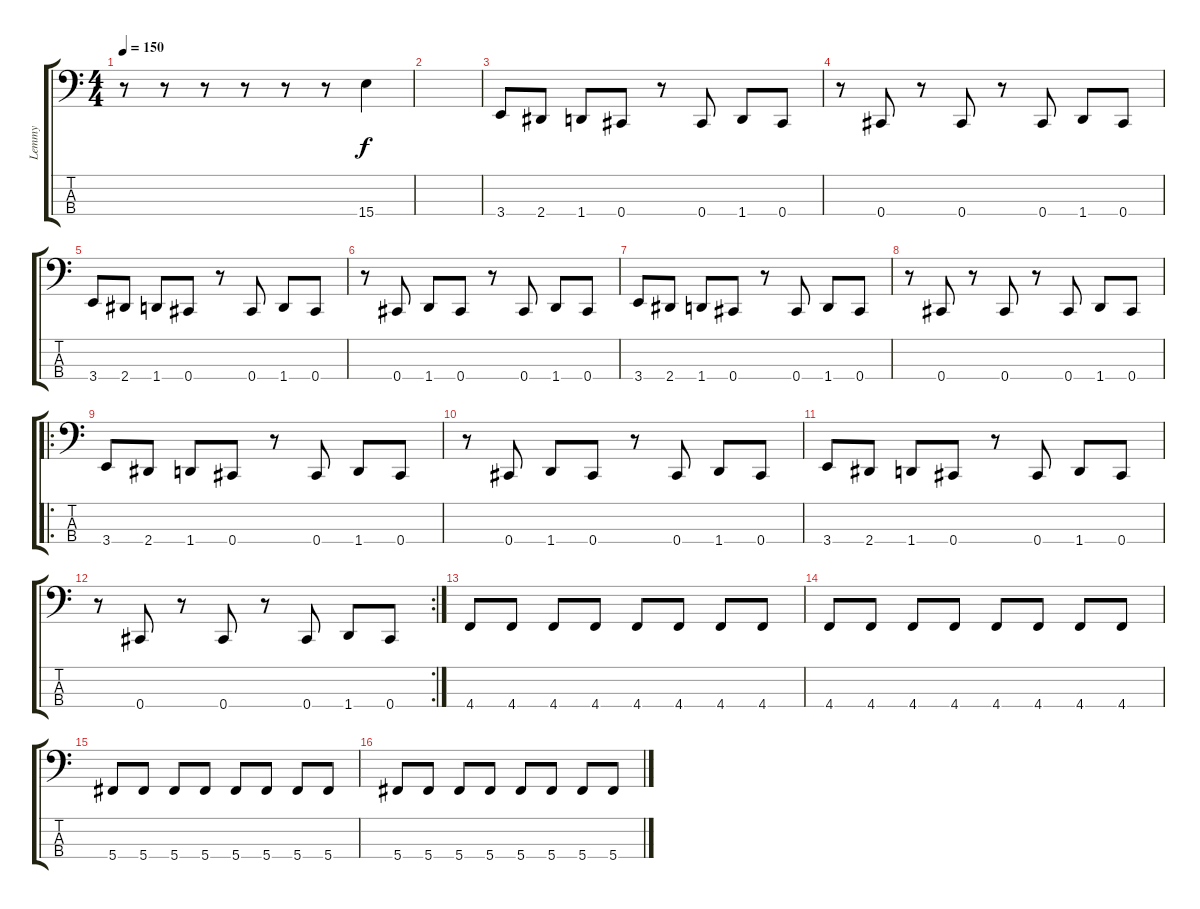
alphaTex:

\track ("Lemmy" "Lemmy") {instrument overdrivenguitar}
\staff {score tabs}
\tuning (Gb2 Db2 Ab1 Db1) {hide}
\ts (4 4)
\tempo 150
\clef f4
\ks c
r.8{dy f} r.8 r.8 r.8 r.8 r.8 15.4.4 |
|
3.4.8 2.4.8 1.4.8 0.4.8 r.8 0.4.8 1.4.8 0.4.8 |
r.8 0.4.8 r.8 0.4.8 r.8 0.4.8 1.4.8 0.4.8 |
3.4.8 2.4.8 1.4.8 0.4.8 r.8 0.4.8 1.4.8 0.4.8 |
r.8 0.4.8 1.4.8 0.4.8 r.8 0.4.8 1.4.8 0.4.8 |
3.4.8 2.4.8 1.4.8 0.4.8 r.8 0.4.8 1.4.8 0.4.8 |
r.8 0.4.8 r.8 0.4.8 r.8 0.4.8 1.4.8 0.4.8 |
\ro
3.4.8 2.4.8 1.4.8 0.4.8 r.8 0.4.8 1.4.8 0.4.8 |
r.8 0.4.8 1.4.8 0.4.8 r.8 0.4.8 1.4.8 0.4.8 |
3.4.8 2.4.8 1.4.8 0.4.8 r.8 0.4.8 1.4.8 0.4.8 |
\rc 2
r.8 0.4.8 r.8 0.4.8 r.8 0.4.8 1.4.8 0.4.8 |
4.4.8 4.4.8 4.4.8 4.4.8 4.4.8 4.4.8 4.4.8 4.4.8 |
4.4.8 4.4.8 4.4.8 4.4.8 4.4.8 4.4.8 4.4.8 4.4.8 |
5.4.8 5.4.8 5.4.8 5.4.8 5.4.8 5.4.8 5.4.8 5.4.8 |
5.4.8 5.4.8 5.4.8 5.4.8 5.4.8 5.4.8 5.4.8 5.4.8
